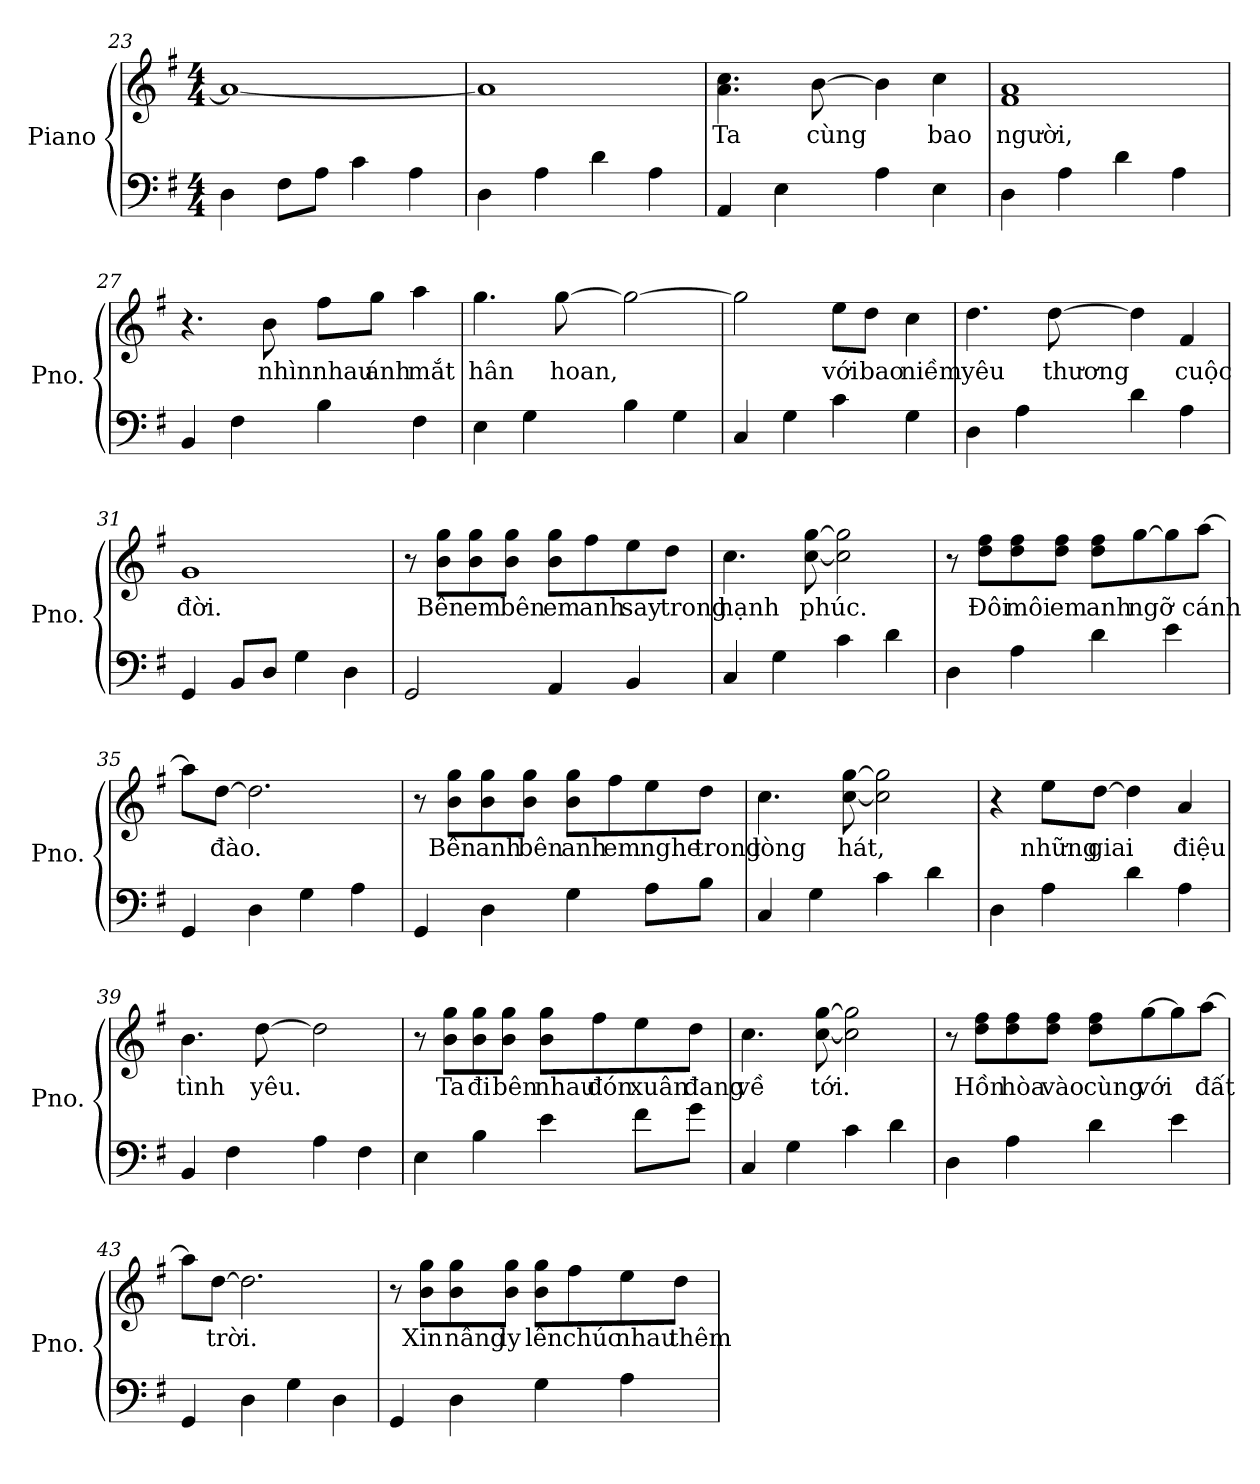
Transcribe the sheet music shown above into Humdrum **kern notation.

**kern	**kern	**text
*part1	*part1	*part1
*staff2	*staff1	*staff1
*I"Piano	*	*
*I'Pno.	*	*
*clefF4	*clefG2	*
*k[f#]	*k[f#]	*
*M4/4	*M4/4	*
=23	=23	=23
4D\	1a_	.
8F#\L	.	.
8A\J	.	.
4c\	.	.
4A\	.	.
=24	=24	=24
4D\	1a]	.
4A\	.	.
4d\	.	.
4A\	.	.
!!LO:LB:g=z
=25	=25	=25
!	!	!LO:LY:b
4AA/	4.a\ 4.cc\	Ta
4E\	.	.
!	!	!LO:LY:b
.	[8b\	cùng
4A\	4b\]	.
!	!	!LO:LY:b
4E\	4cc\	bao
=26	=26	=26
!	!	!LO:LY:b
4D\	1f# 1a	người,
4A\	.	.
4d\	.	.
4A\	.	.
=27	=27	=27
4BB/	4.r	.
4F#\	.	.
!	!	!LO:LY:b
.	8b\	nhìn
!	!	!LO:LY:b
4B\	8ff#\L	nhau
!	!	!LO:LY:b
.	8gg\J	ánh
!	!	!LO:LY:b
4F#\	4aa\	mắt
=28	=28	=28
!	!	!LO:LY:b
4E\	4.gg\	hân
4G\	.	.
!	!	!LO:LY:b
.	[8gg\	hoan,
4B\	2gg\_	.
4G\	.	.
!!LO:PB:g=z
=29	=29	=29
4C/	2gg\]	.
4G\	.	.
!	!	!LO:LY:b
4c\	8ee\L	với
!	!	!LO:LY:b
.	8dd\J	bao
!	!	!LO:LY:b
4G\	4cc\	niềm
=30	=30	=30
!	!	!LO:LY:b
4D\	4.dd\	yêu
4A\	.	.
!	!	!LO:LY:b
.	[8dd\	thương
4d\	4dd\]	.
!	!	!LO:LY:b
4A\	4f#/	cuộc
=31	=31	=31
!	!	!LO:LY:b
4GG/	1g	đời.
8BB/L	.	.
8D/J	.	.
4G\	.	.
4D\	.	.
!!LO:LB:g=z
=32	=32	=32
2GG/	8r	.
!	!	!LO:LY:b
.	8b\ 8gg\L	Bên
!	!	!LO:LY:b
.	8b\ 8gg\	em
!	!	!LO:LY:b
.	8b\ 8gg\J	bên
!	!	!LO:LY:b
4AA/	8b\ 8gg\L	em
!	!	!LO:LY:b
.	8ff#\	anh
!	!	!LO:LY:b
4BB/	8ee\	say
!	!	!LO:LY:b
.	8dd\J	trong
=33	=33	=33
!	!	!LO:LY:b
4C/	4.cc\	hạnh
4G\	.	.
!	!	!LO:LY:b
.	[8cc\ [8gg\	phúc.
4c\	2cc\] 2gg\]	.
4d\	.	.
!!LO:LB:g=z
=34	=34	=34
4D\	8r	.
!	!	!LO:LY:b
.	8dd\ 8ff#\L	Đôi
!	!	!LO:LY:b
4A\	8dd\ 8ff#\	môi
!	!	!LO:LY:b
.	8dd\ 8ff#\J	em
!	!	!LO:LY:b
4d\	8dd\ 8ff#\L	anh
!	!	!LO:LY:b
.	[8gg\	ngỡ
4e\	8gg\]	.
!	!	!LO:LY:b
.	[8aa\J	cánh
=35	=35	=35
4GG/	8aa\L]	.
!	!	!LO:LY:b
.	[8dd\J	đào.
4D\	2.dd\]	.
4G\	.	.
4A\	.	.
!!LO:LB:g=z
=36	=36	=36
4GG/	8r	.
!	!	!LO:LY:b
.	8b\ 8gg\L	Bên
!	!	!LO:LY:b
4D\	8b\ 8gg\	anh
!	!	!LO:LY:b
.	8b\ 8gg\J	bên
!	!	!LO:LY:b
4G\	8b\ 8gg\L	anh
!	!	!LO:LY:b
.	8ff#\	em
!	!	!LO:LY:b
8A\L	8ee\	nghe
!	!	!LO:LY:b
8B\J	8dd\J	trong
=37	=37	=37
!	!	!LO:LY:b
4C/	4.cc\	lòng
4G\	.	.
!	!	!LO:LY:b
.	[8cc\ [8gg\	hát,
4c\	2cc\] 2gg\]	.
4d\	.	.
=38	=38	=38
4D\	4r	.
!	!	!LO:LY:b
4A\	8ee\L	những
!	!	!LO:LY:b
.	[8dd\J	giai
4d\	4dd\]	.
!	!	!LO:LY:b
4A\	4a/	điệu
!!LO:LB:g=z
=39	=39	=39
!	!	!LO:LY:b
4BB/	4.b\	tình
4F#\	.	.
!	!	!LO:LY:b
.	[8dd\	yêu.
4A\	2dd\]	.
4F#\	.	.
=40	=40	=40
4E\	8r	.
!	!	!LO:LY:b
.	8b\ 8gg\L	Ta
!	!	!LO:LY:b
4B\	8b\ 8gg\	đi
!	!	!LO:LY:b
.	8b\ 8gg\J	bên
!	!	!LO:LY:b
4e\	8b\ 8gg\L	nhau
!	!	!LO:LY:b
.	8ff#\	đón
!	!	!LO:LY:b
8f#\L	8ee\	xuân
!	!	!LO:LY:b
8g\J	8dd\J	đang
=41	=41	=41
!	!	!LO:LY:b
4C/	4.cc\	về
4G\	.	.
!	!	!LO:LY:b
.	[8cc\ [8gg\	tới.
4c\	2cc\] 2gg\]	.
4d\	.	.
!!LO:PB:g=z
=42	=42	=42
4D\	8r	.
!	!	!LO:LY:b
.	8dd\ 8ff#\L	Hồn
!	!	!LO:LY:b
4A\	8dd\ 8ff#\	hòa
!	!	!LO:LY:b
.	8dd\ 8ff#\J	vào
!	!	!LO:LY:b
4d\	8dd\ 8ff#\L	cùng
!	!	!LO:LY:b
.	[8gg\	với
4e\	8gg\]	.
!	!	!LO:LY:b
.	[8aa\J	đất
=43	=43	=43
4GG/	8aa\L]	.
!	!	!LO:LY:b
.	[8dd\J	trời.
4D\	2.dd\]	.
4G\	.	.
4D\	.	.
!!LO:LB:g=z
=44	=44	=44
4GG/	8r	.
!	!	!LO:LY:b
.	8b\ 8gg\L	Xin
!	!	!LO:LY:b
4D\	8b\ 8gg\	nâng
!	!	!LO:LY:b
.	8b\ 8gg\J	ly
!	!	!LO:LY:b
4G\	8b\ 8gg\L	lên
!	!	!LO:LY:b
.	8ff#\	chúc
!	!	!LO:LY:b
4A\	8ee\	nhau
!	!	!LO:LY:b
.	8dd\J	thêm
=	=	=
*-	*-	*-
